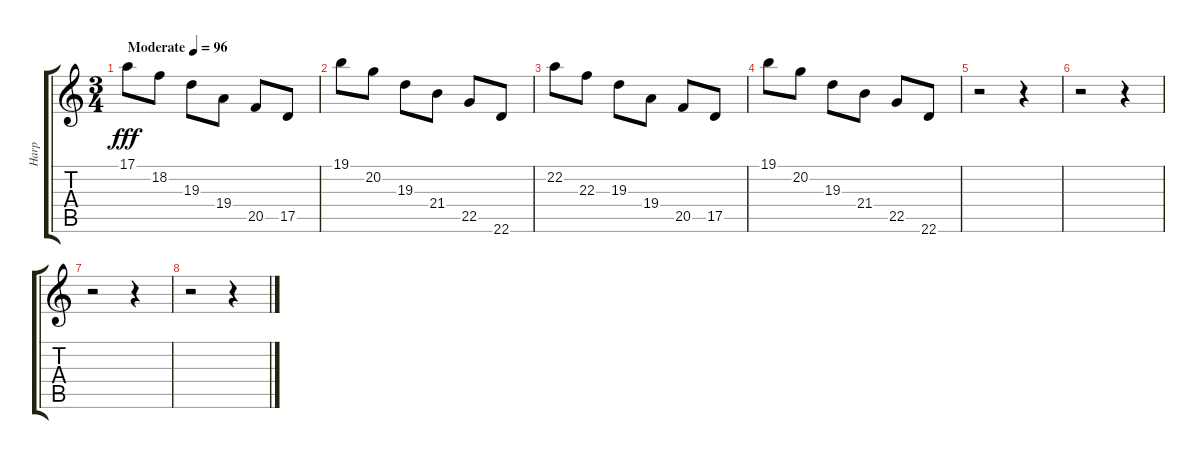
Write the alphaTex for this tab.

\track ("Harp" "Harp") {instrument orchestralharp}
\staff {score tabs}
\tuning (E4 B3 G3 D3 A2 E2) {hide}
\ts (3 4)
\tempo (96 "Moderate")
\clef g2
\ks c
17.1.8{dy fff instrument orchestralharp} 18.2.8 19.3.8 19.4.8 20.5.8 17.5.8 |
19.1.8 20.2.8 19.3.8 21.4.8 22.5.8 22.6.8 |
22.2.8 22.3.8 19.3.8 19.4.8 20.5.8 17.5.8 |
19.1.8 20.2.8 19.3.8 21.4.8 22.5.8 22.6.8 |
r.2 r.4 |
r.2 r.4 |
r.2 r.4 |
r.2 r.4
